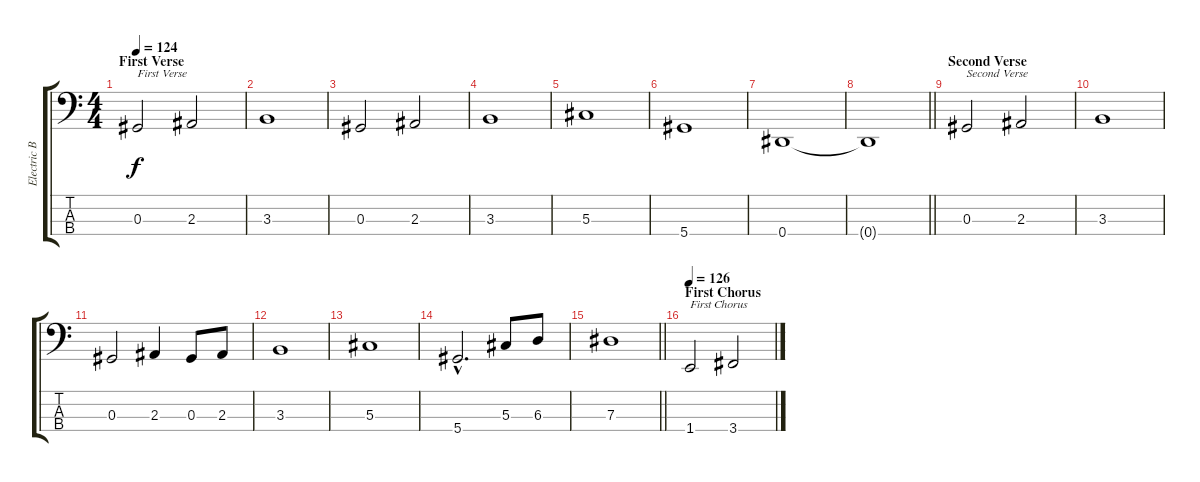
\track ("Electric Bass" "Electric B") {instrument electricbasspick}
\staff {score tabs}
\tuning (Gb2 Db2 Ab1 Eb1) {hide}
\ts (4 4)
\section ("" "First Verse")
\tempo 124
\clef f4
\ks c
0.3.2{txt "First Verse" dy f} 2.3.2 |
3.3.1 |
0.3.2 2.3.2 |
3.3.1 |
5.3.1 |
5.4.1 |
0.4.1 |
\barLineRight lightlight
0.4{t}.1 |
\section ("" "Second Verse")
0.3.2{txt "Second Verse"} 2.3.2 |
3.3.1 |
0.3.2 2.3.4 0.3.8 2.3.8 |
3.3.1 |
5.3.1 |
5.4{hac}.2{d} 5.3.8 6.3.8 |
\barLineRight lightlight
7.3.1 |
\section ("" "First Chorus")
\tempo 126
1.4.2{txt "First Chorus"} 3.4.2
